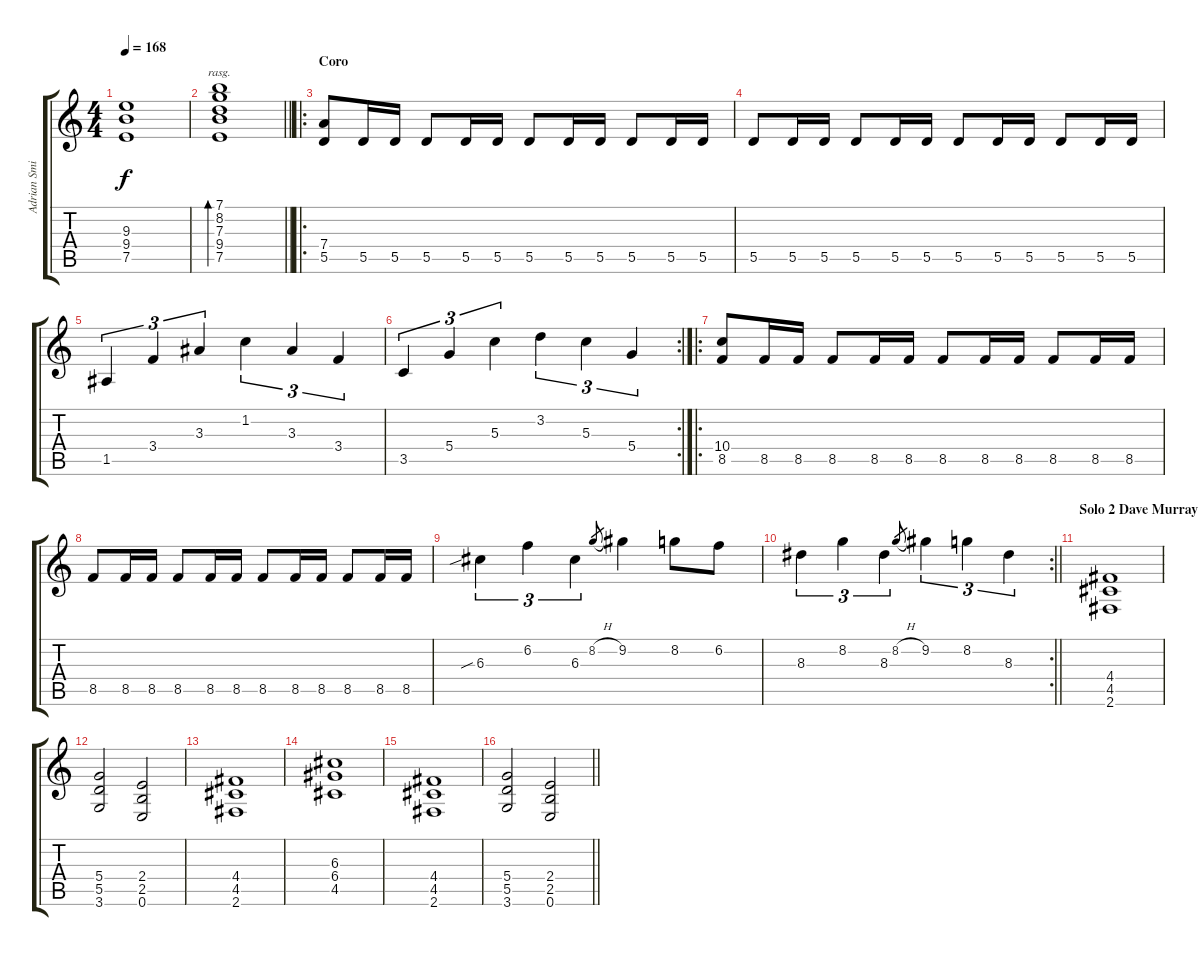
\track ("Adrian Smith" "Adrian Smi") {instrument distortionguitar}
\staff {score tabs}
\tuning (E4 B3 G3 D3 A2 E2) {hide}
\ts (4 4)
\tempo 168
\clef g2
\ks c
(9.3 9.4 7.5).1{dy f volume 7} |
\barLineRight lightlight
(7.1 8.2 7.3 9.4 7.5).1{bd 240 rasg ii volume 12 instrument acousticguitarsteel} |
\ro
\section ("" "Coro")
(7.4 5.5).8{volume 11 instrument distortionguitar} 5.5.16 5.5.16 5.5.8 5.5.16 5.5.16 5.5.8 5.5.16 5.5.16 5.5.8 5.5.16 5.5.16 |
5.5.8 5.5.16 5.5.16 5.5.8 5.5.16 5.5.16 5.5.8 5.5.16 5.5.16 5.5.8 5.5.16 5.5.16 |
1.5.4{tu (3 2)} 3.4.4{tu (3 2)} 3.3.4{tu (3 2)} 1.2.4{tu (3 2)} 3.3.4{tu (3 2)} 3.4.4{tu (3 2)} |
\rc 2
3.5.4{tu (3 2)} 5.4.4{tu (3 2)} 5.3.4{tu (3 2)} 3.2.4{tu (3 2)} 5.3.4{tu (3 2)} 5.4.4{tu (3 2)} |
\ro
(10.4 8.5).8 8.5.16 8.5.16 8.5.8 8.5.16 8.5.16 8.5.8 8.5.16 8.5.16 8.5.8 8.5.16 8.5.16 |
8.5.8 8.5.16 8.5.16 8.5.8 8.5.16 8.5.16 8.5.8 8.5.16 8.5.16 8.5.8 8.5.16 8.5.16 |
6.3{sib}.4{tu (3 2)} 6.2.4{tu (3 2)} 6.3.4{tu (3 2)} 8.2{h}.8{gr} 9.2.4 8.2.8 6.2.8 |
\rc 2
\barLineRight lightlight
8.3.4{tu (3 2)} 8.2.4{tu (3 2)} 8.3.4{tu (3 2)} 8.2{h}.8{gr} 9.2.4{tu (3 2)} 8.2.4{tu (3 2)} 8.3.4{tu (3 2)} |
\section ("" "Solo 2 Dave Murray")
(4.4 4.5 2.6).1 |
(5.4 5.5 3.6).2 (2.4 2.5 0.6).2 |
(4.4 4.5 2.6).1 |
(6.3 6.4 4.5).1 |
(4.4 4.5 2.6).1 |
\barLineRight lightlight
(5.4 5.5 3.6).2 (2.4 2.5 0.6).2
